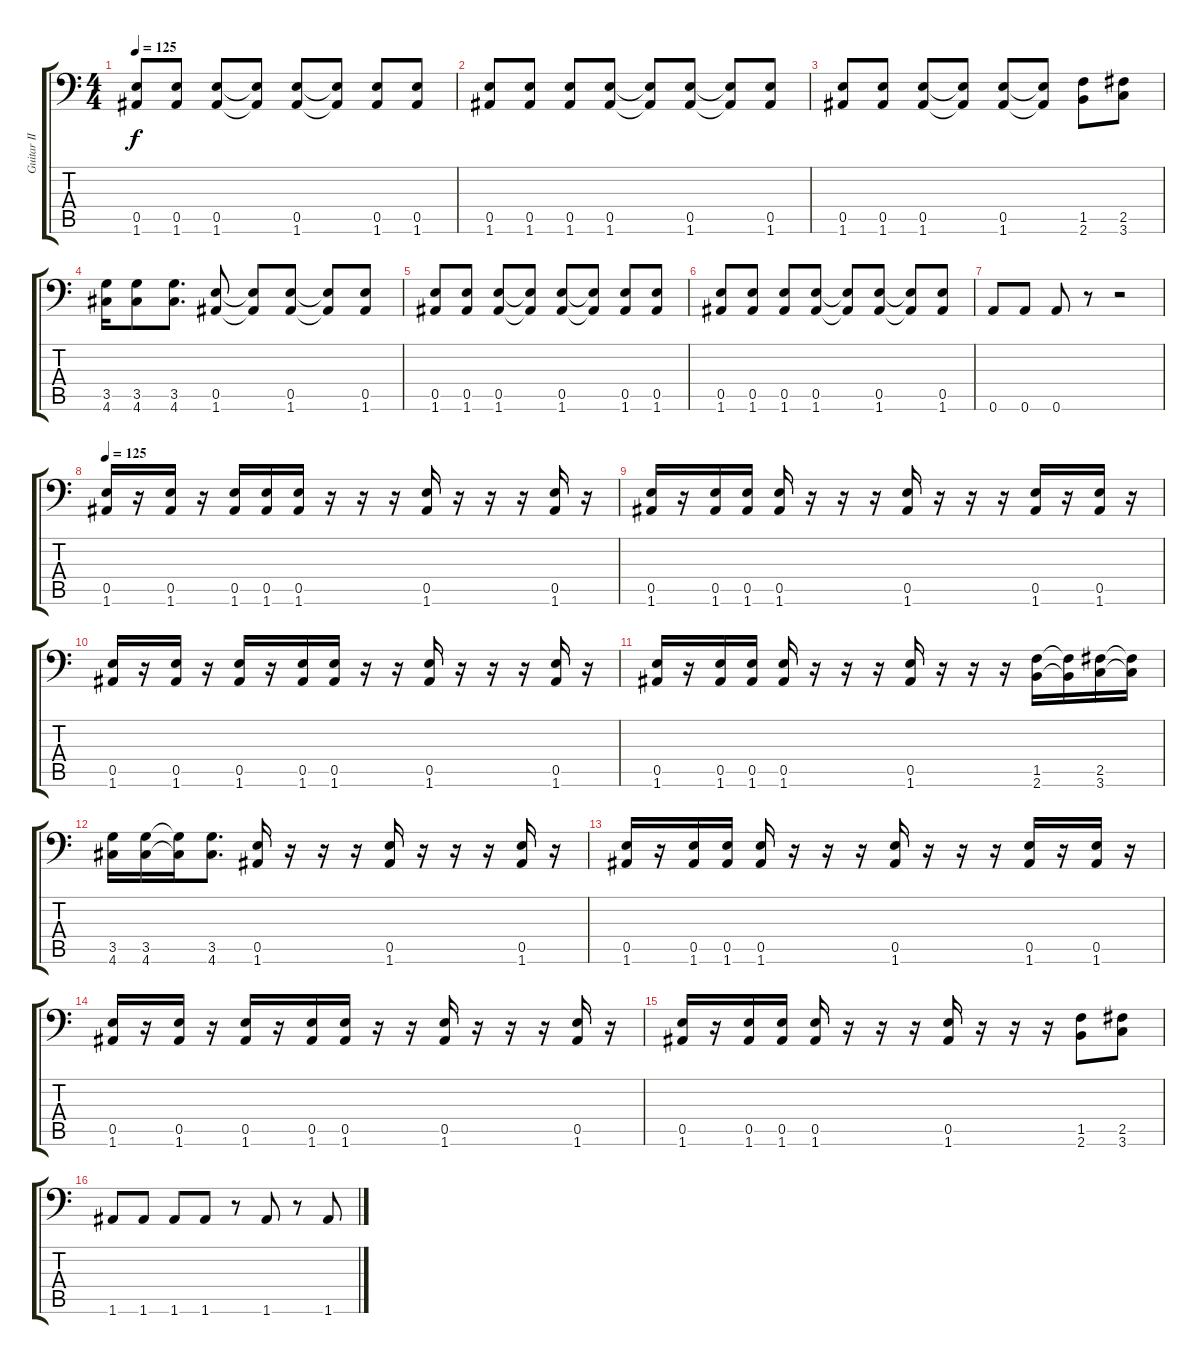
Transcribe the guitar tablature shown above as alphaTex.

\track ("Guitar II" "Guitar II") {instrument overdrivenguitar}
\staff {score tabs}
\tuning (B3 Gb3 D3 A2 E2 A1) {hide}
\ts (4 4)
\tempo 125
\clef f4
\ks c
(0.5 1.6).8{dy f} (0.5 1.6).8 (0.5 1.6).8 (0.5{t} 1.6{t}).8 (0.5 1.6).8 (0.5{t} 1.6{t}).8 (0.5 1.6).8 (0.5 1.6).8 |
(0.5 1.6).8 (0.5 1.6).8 (0.5 1.6).8 (0.5 1.6).8 (0.5{t} 1.6{t}).8 (0.5 1.6).8 (0.5{t} 1.6{t}).8 (0.5 1.6).8 |
(0.5 1.6).8 (0.5 1.6).8 (0.5 1.6).8 (0.5{t} 1.6{t}).8 (0.5 1.6).8 (0.5{t} 1.6{t}).8 (1.5 2.6).8 (2.5 3.6).8 |
(3.5 4.6).16 (3.5 4.6).8 (3.5 4.6).8{d} (0.5 1.6).8 (0.5{t} 1.6{t}).8 (0.5 1.6).8 (0.5{t} 1.6{t}).8 (0.5 1.6).8 |
(0.5 1.6).8 (0.5 1.6).8 (0.5 1.6).8 (0.5{t} 1.6{t}).8 (0.5 1.6).8 (0.5{t} 1.6{t}).8 (0.5 1.6).8 (0.5 1.6).8 |
(0.5 1.6).8 (0.5 1.6).8 (0.5 1.6).8 (0.5 1.6).8 (0.5{t} 1.6{t}).8 (0.5 1.6).8 (0.5{t} 1.6{t}).8 (0.5 1.6).8 |
0.6.8 0.6.8 0.6.8 r.8 r.2 |
\tempo 125
(0.5 1.6).16 r.16 (0.5 1.6).16 r.16 (0.5 1.6).16 (0.5 1.6).16 (0.5 1.6).16 r.16 r.16 r.16 (0.5 1.6).16 r.16 r.16 r.16 (0.5 1.6).16 r.16 |
(0.5 1.6).16 r.16 (0.5 1.6).16 (0.5 1.6).16 (0.5 1.6).16 r.16 r.16 r.16 (0.5 1.6).16 r.16 r.16 r.16 (0.5 1.6).16 r.16 (0.5 1.6).16 r.16 |
(0.5 1.6).16 r.16 (0.5 1.6).16 r.16 (0.5 1.6).16 r.16 (0.5 1.6).16 (0.5 1.6).16 r.16 r.16 (0.5 1.6).16 r.16 r.16 r.16 (0.5 1.6).16 r.16 |
(0.5 1.6).16 r.16 (0.5 1.6).16 (0.5 1.6).16 (0.5 1.6).16 r.16 r.16 r.16 (0.5 1.6).16 r.16 r.16 r.16 (1.5 2.6).16 (1.5{t} 2.6{t}).16 (2.5 3.6).16 (2.5{t} 3.6{t}).16 |
(3.5 4.6).16 (3.5 4.6).16 (3.5{t} 4.6{t}).16 (3.5 4.6).8{d} (0.5 1.6).16 r.16 r.16 r.16 (0.5 1.6).16 r.16 r.16 r.16 (0.5 1.6).16 r.16 |
(0.5 1.6).16 r.16 (0.5 1.6).16 (0.5 1.6).16 (0.5 1.6).16 r.16 r.16 r.16 (0.5 1.6).16 r.16 r.16 r.16 (0.5 1.6).16 r.16 (0.5 1.6).16 r.16 |
(0.5 1.6).16 r.16 (0.5 1.6).16 r.16 (0.5 1.6).16 r.16 (0.5 1.6).16 (0.5 1.6).16 r.16 r.16 (0.5 1.6).16 r.16 r.16 r.16 (0.5 1.6).16 r.16 |
(0.5 1.6).16 r.16 (0.5 1.6).16 (0.5 1.6).16 (0.5 1.6).16 r.16 r.16 r.16 (0.5 1.6).16 r.16 r.16 r.16 (1.5 2.6).8 (2.5 3.6).8 |
1.6.8 1.6.8 1.6.8 1.6.8 r.8 1.6.8 r.8 1.6.8
